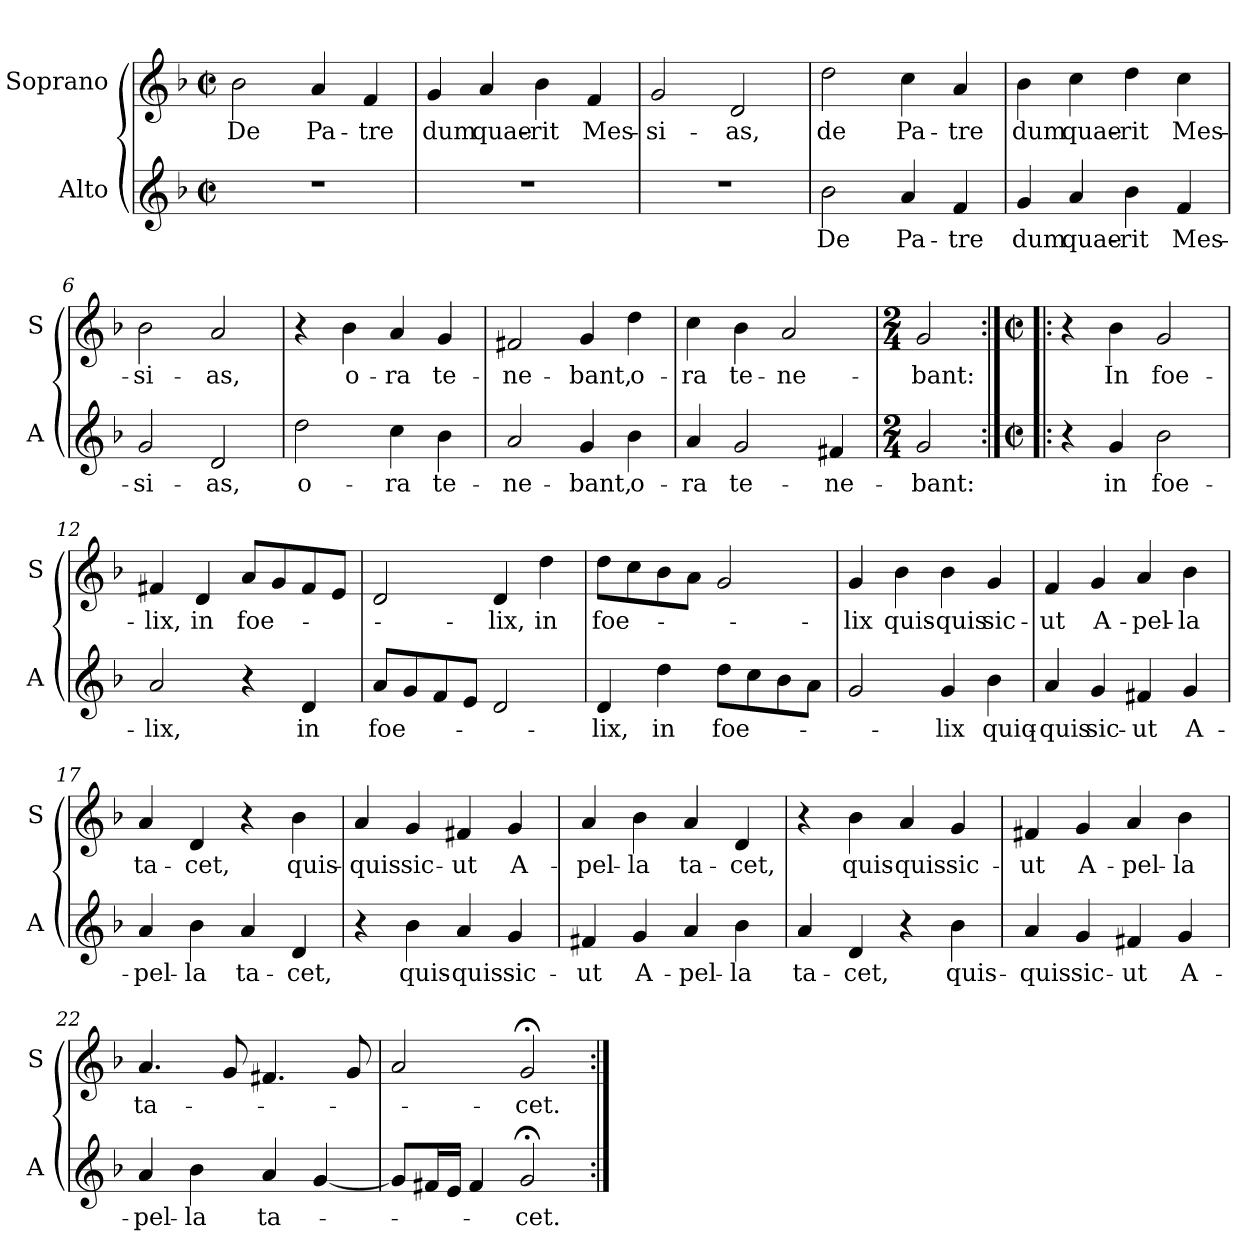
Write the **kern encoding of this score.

**kern	**text	**kern	**text
*part2	*part2	*part1	*part1
*staff2	*staff2	*staff1	*staff1
*I"Alto	*	*I"Soprano	*
*I'A	*	*I'S	*
*clefG2	*	*clefG2	*
*k[b-]	*	*k[b-]	*
*F:	*	*F:	*
*M2/2	*	*M2/2	*
*met(c|)	*	*met(c|)	*
=1	=1	=1	=1
!	!	!	!LO:LY:b
1r	.	2b-\	De
!	!	!	!LO:LY:b
.	.	4a/	Pa-
!	!	!	!LO:LY:b
.	.	4f/	-tre
=2	=2	=2	=2
!	!	!	!LO:LY:b
1r	.	4g/	dum
!	!	!	!LO:LY:b
.	.	4a/	quae-
!	!	!	!LO:LY:b
.	.	4b-\	-rit
!	!	!	!LO:LY:b
.	.	4f/	Mes-
=3	=3	=3	=3
!	!	!	!LO:LY:b
1r	.	2g/	-si-
!	!	!	!LO:LY:b
.	.	2d/	-as,
=4	=4	=4	=4
!	!LO:LY:b	!	!LO:LY:b
2b-\	De	2dd\	de
!	!LO:LY:b	!	!LO:LY:b
4a/	Pa-	4cc\	Pa-
!	!LO:LY:b	!	!LO:LY:b
4f/	-tre	4a/	-tre
!!LO:LB:g=z
=5	=5	=5	=5
!	!LO:LY:b	!	!LO:LY:b
4g/	dum	4b-\	dum
!	!LO:LY:b	!	!LO:LY:b
4a/	quae-	4cc\	quae-
!	!LO:LY:b	!	!LO:LY:b
4b-\	-rit	4dd\	-rit
!	!LO:LY:b	!	!LO:LY:b
4f/	Mes-	4cc\	Mes-
=6	=6	=6	=6
!	!LO:LY:b	!	!LO:LY:b
2g/	-si-	2b-\	-si-
!	!LO:LY:b	!	!LO:LY:b
2d/	-as,	2a/	-as,
=7	=7	=7	=7
!	!LO:LY:b	!	!
2dd\	o-	4r	.
!	!	!	!LO:LY:b
.	.	4b-\	o-
!	!LO:LY:b	!	!LO:LY:b
4cc\	-ra	4a/	-ra
!	!LO:LY:b	!	!LO:LY:b
4b-\	te-	4g/	te-
=8	=8	=8	=8
!	!LO:LY:b	!	!LO:LY:b
2a/	-ne-	2f#X/	-ne-
!	!LO:LY:b	!	!LO:LY:b
4g/	-bant,	4g/	-bant,
!	!LO:LY:b	!	!LO:LY:b
4b-\	o-	4dd\	o-
=9	=9	=9	=9
!	!LO:LY:b	!	!LO:LY:b
4a/	-ra	4cc\	-ra
!	!LO:LY:b	!	!LO:LY:b
2g/	te-	4b-\	te-
!	!	!	!LO:LY:b
.	.	2a/	-ne-
!	!LO:LY:b	!	!
4f#X/	-ne-	.	.
!!LO:LB:g=z
=10	=10	=10	=10
*M2/4	*	*M2/4	*
!	!LO:LY:b	!	!LO:LY:b
2g/	-bant:	2g/	-bant:
=11:|!|:	=11:|!|:	=11:|!|:	=11:|!|:
*M2/2	*	*M2/2	*
*met(c|)	*	*met(c|)	*
4r	.	4r	.
!	!LO:LY:b	!	!LO:LY:b
4g/	in	4b-\	In
!	!LO:LY:b	!	!LO:LY:b
2b-\	foe-	2g/	foe-
=12	=12	=12	=12
!	!LO:LY:b	!	!LO:LY:b
2a/	-lix,	4f#X/	-lix,
!	!	!	!LO:LY:b
.	.	4d/	in
!	!	!	!LO:LY:b
4r	.	8a/L	foe-
.	.	8g/	.
!	!LO:LY:b	!	!
4d/	in	8f#/	.
.	.	8e/J	.
=13	=13	=13	=13
!	!LO:LY:b	!	!
8a/L	foe-	2d/	.
8g/	.	.	.
8f/	.	.	.
8e/J	.	.	.
!	!	!	!LO:LY:b
2d/	.	4d/	-lix,
!	!	!	!LO:LY:b
.	.	4dd\	in
=14	=14	=14	=14
!	!LO:LY:b	!	!LO:LY:b
4d/	-lix,	8dd\L	foe-
.	.	8cc\	.
!	!LO:LY:b	!	!
4dd\	in	8b-\	.
.	.	8a\J	.
!	!LO:LY:b	!	!
8dd\L	foe-	2g/	.
8cc\	.	.	.
8b-\	.	.	.
8a\J	.	.	.
!!LO:LB:g=z
=15	=15	=15	=15
!	!	!	!LO:LY:b
2g/	.	4g/	-lix
!	!	!	!LO:LY:b
.	.	4b-\	quis-
!	!LO:LY:b	!	!LO:LY:b
4g/	-lix	4b-\	-quis
!	!LO:LY:b	!	!LO:LY:b
4b-\	quiq-	4g/	sic-
=16	=16	=16	=16
!	!LO:LY:b	!	!LO:LY:b
4a/	-quis	4f/	-ut
!	!LO:LY:b	!	!LO:LY:b
4g/	sic-	4g/	A-
!	!LO:LY:b	!	!LO:LY:b
4f#X/	-ut	4a/	-pel-
!	!LO:LY:b	!	!LO:LY:b
4g/	A-	4b-\	-la
=17	=17	=17	=17
!	!LO:LY:b	!	!LO:LY:b
4a/	-pel-	4a/	ta-
!	!LO:LY:b	!	!LO:LY:b
4b-\	-la	4d/	-cet,
!	!LO:LY:b	!	!
4a/	ta-	4r	.
!	!LO:LY:b	!	!LO:LY:b
4d/	-cet,	4b-\	quis-
=18	=18	=18	=18
!	!	!	!LO:LY:b
4r	.	4a/	-quis
!	!LO:LY:b	!	!LO:LY:b
4b-\	quis-	4g/	sic-
!	!LO:LY:b	!	!LO:LY:b
4a/	-quis	4f#X/	-ut
!	!LO:LY:b	!	!LO:LY:b
4g/	sic-	4g/	A-
=19	=19	=19	=19
!	!LO:LY:b	!	!LO:LY:b
4f#X/	-ut	4a/	-pel-
!	!LO:LY:b	!	!LO:LY:b
4g/	A-	4b-\	-la
!	!LO:LY:b	!	!LO:LY:b
4a/	-pel-	4a/	ta-
!	!LO:LY:b	!	!LO:LY:b
4b-\	-la	4d/	-cet,
!!LO:LB:g=z
=20	=20	=20	=20
!	!LO:LY:b	!	!
4a/	ta-	4r	.
!	!LO:LY:b	!	!LO:LY:b
4d/	-cet,	4b-\	quis-
!	!	!	!LO:LY:b
4r	.	4a/	-quis
!	!LO:LY:b	!	!LO:LY:b
4b-\	quis-	4g/	sic-
=21	=21	=21	=21
!	!LO:LY:b	!	!LO:LY:b
4a/	-quis	4f#X/	-ut
!	!LO:LY:b	!	!LO:LY:b
4g/	sic-	4g/	A-
!	!LO:LY:b	!	!LO:LY:b
4f#X/	-ut	4a/	-pel-
!	!LO:LY:b	!	!LO:LY:b
4g/	A-	4b-\	-la
=22	=22	=22	=22
!	!LO:LY:b	!	!LO:LY:b
4a/	-pel-	4.a/	ta-
!	!LO:LY:b	!	!
4b-\	-la	.	.
.	.	8g/	.
!	!LO:LY:b	!	!
4a/	ta-	4.f#X/	.
[4g/	.	.	.
.	.	8g/	.
=23	=23	=23	=23
8g/L]	.	2a/	.
16f#X/L	.	.	.
16e/JJ	.	.	.
4f#/	.	.	.
!	!LO:LY:b	!	!LO:LY:b
2g;</	-cet.	2g;</	-cet.
=:|!	=:|!	=:|!	=:|!
*-	*-	*-	*-
